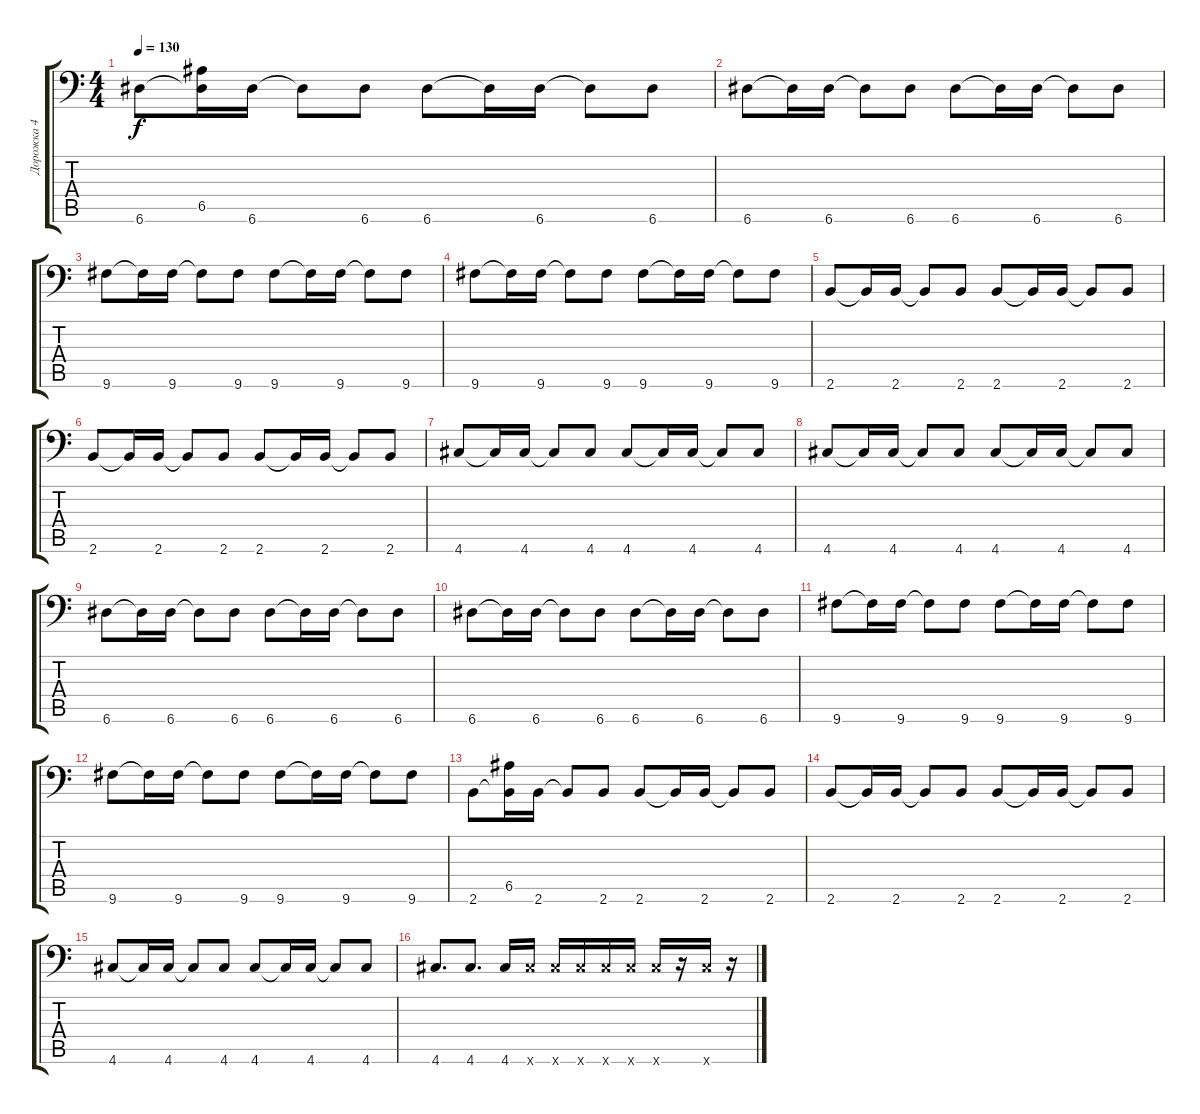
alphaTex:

\track ("Дорожка 4" "Дорожка 4") {instrument electricbassfinger}
\staff {score tabs}
\tuning (B3 Gb3 D3 A2 E2 A1) {hide}
\ts (4 4)
\tempo 130
\clef f4
\ks c
6.6.8{dy f} (6.5 6.6{t}).16 6.6.16 6.6{t}.8 6.6.8 6.6.8 6.6{t}.16 6.6.16 6.6{t}.8 6.6.8 |
6.6.8 6.6{t}.16 6.6.16 6.6{t}.8 6.6.8 6.6.8 6.6{t}.16 6.6.16 6.6{t}.8 6.6.8 |
9.6.8 9.6{t}.16 9.6.16 9.6{t}.8 9.6.8 9.6.8 9.6{t}.16 9.6.16 9.6{t}.8 9.6.8 |
9.6.8 9.6{t}.16 9.6.16 9.6{t}.8 9.6.8 9.6.8 9.6{t}.16 9.6.16 9.6{t}.8 9.6.8 |
2.6.8 2.6{t}.16 2.6.16 2.6{t}.8 2.6.8 2.6.8 2.6{t}.16 2.6.16 2.6{t}.8 2.6.8 |
2.6.8 2.6{t}.16 2.6.16 2.6{t}.8 2.6.8 2.6.8 2.6{t}.16 2.6.16 2.6{t}.8 2.6.8 |
4.6.8 4.6{t}.16 4.6.16 4.6{t}.8 4.6.8 4.6.8 4.6{t}.16 4.6.16 4.6{t}.8 4.6.8 |
4.6.8 4.6{t}.16 4.6.16 4.6{t}.8 4.6.8 4.6.8 4.6{t}.16 4.6.16 4.6{t}.8 4.6.8 |
6.6.8 6.6{t}.16 6.6.16 6.6{t}.8 6.6.8 6.6.8 6.6{t}.16 6.6.16 6.6{t}.8 6.6.8 |
6.6.8 6.6{t}.16 6.6.16 6.6{t}.8 6.6.8 6.6.8 6.6{t}.16 6.6.16 6.6{t}.8 6.6.8 |
9.6.8 9.6{t}.16 9.6.16 9.6{t}.8 9.6.8 9.6.8 9.6{t}.16 9.6.16 9.6{t}.8 9.6.8 |
9.6.8 9.6{t}.16 9.6.16 9.6{t}.8 9.6.8 9.6.8 9.6{t}.16 9.6.16 9.6{t}.8 9.6.8 |
2.6.8 (6.5 2.6{t}).16 2.6.16 2.6{t}.8 2.6.8 2.6.8 2.6{t}.16 2.6.16 2.6{t}.8 2.6.8 |
2.6.8 2.6{t}.16 2.6.16 2.6{t}.8 2.6.8 2.6.8 2.6{t}.16 2.6.16 2.6{t}.8 2.6.8 |
4.6.8 4.6{t}.16 4.6.16 4.6{t}.8 4.6.8 4.6.8 4.6{t}.16 4.6.16 4.6{t}.8 4.6.8 |
4.6.8{d} 4.6.8{d} 4.6.16 4.6{x}.16 4.6{x}.16 4.6{x}.16 4.6{x}.16 4.6{x}.16 4.6{x}.16 r.16 4.6{x}.16 r.16
